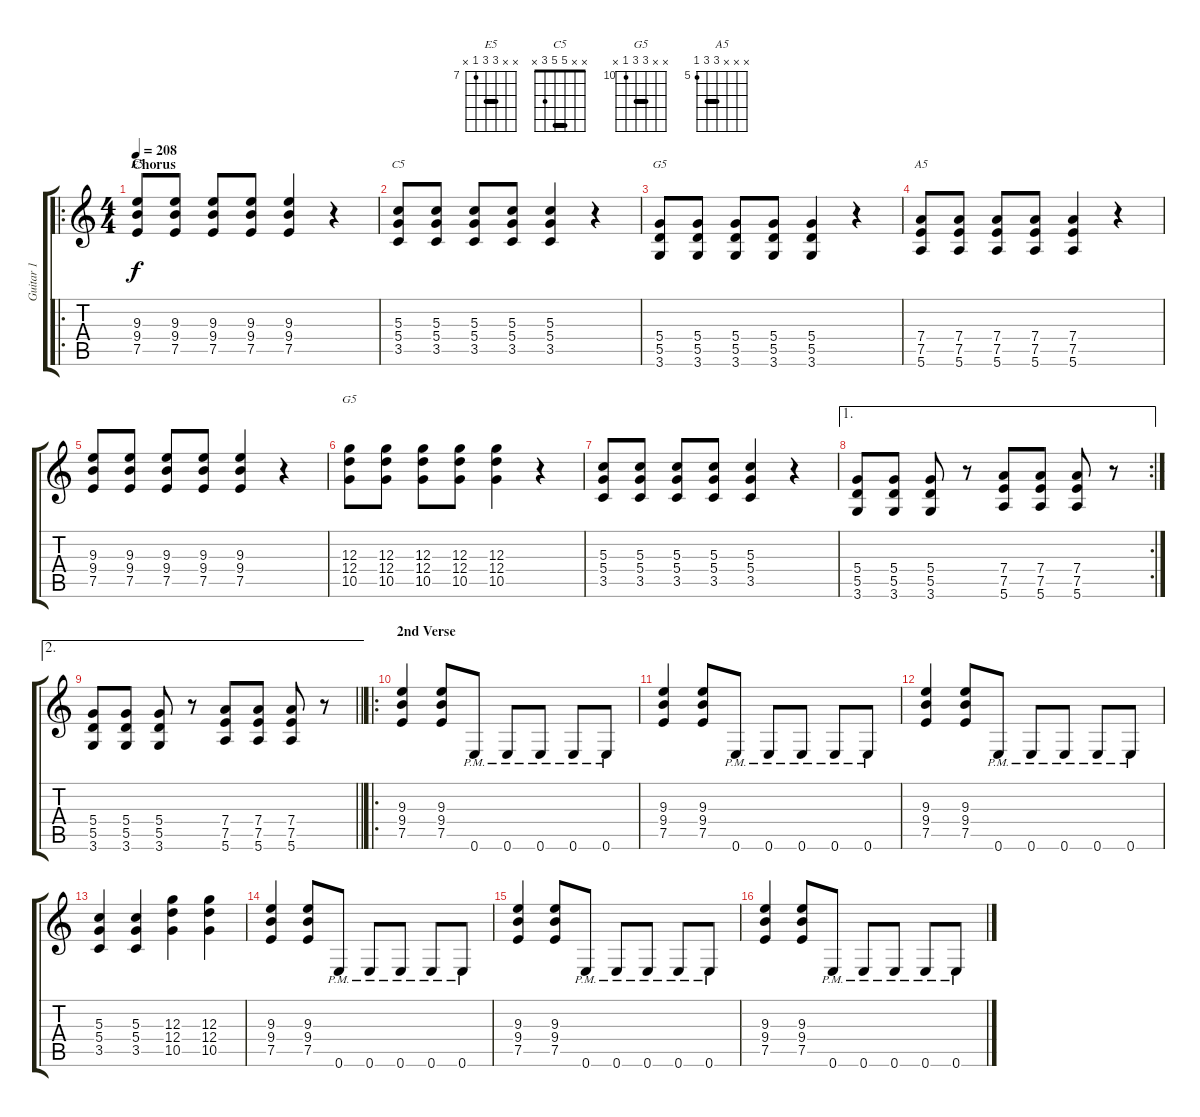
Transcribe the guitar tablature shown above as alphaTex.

\track ("Guitar 1" "Guitar 1") {instrument distortionguitar}
\staff {score tabs}
\tuning (E4 B3 G3 D3 A2 E2) {hide}
\chord ("E5" x x 9 9 7 x) {firstfret 7 barre 9}
\chord ("C5" x x 5 5 3 x) {barre 5}
\chord ("G5" x x x 5 5 3) {barre 5}
\chord ("A5" x x x 7 7 5) {firstfret 5 barre 7}
\chord ("G5" x x 12 12 10 x) {firstfret 10 barre 12}
\ro
\ts (4 4)
\section ("" "Chorus")
\tempo 208
\clef g2
\ks c
(9.3 9.4 7.5).8{ch "E5" dy f} (9.3 9.4 7.5).8 (9.3 9.4 7.5).8 (9.3 9.4 7.5).8 (9.3 9.4 7.5).4 r.4 |
(5.3 5.4 3.5).8{ch "C5"} (5.3 5.4 3.5).8 (5.3 5.4 3.5).8 (5.3 5.4 3.5).8 (5.3 5.4 3.5).4 r.4 |
(5.4 5.5 3.6).8{ch "G5"} (5.4 5.5 3.6).8 (5.4 5.5 3.6).8 (5.4 5.5 3.6).8 (5.4 5.5 3.6).4 r.4 |
(7.4 7.5 5.6).8{ch "A5"} (7.4 7.5 5.6).8 (7.4 7.5 5.6).8 (7.4 7.5 5.6).8 (7.4 7.5 5.6).4 r.4 |
(9.3 9.4 7.5).8 (9.3 9.4 7.5).8 (9.3 9.4 7.5).8 (9.3 9.4 7.5).8 (9.3 9.4 7.5).4 r.4 |
(12.3 12.4 10.5).8{ch "G5"} (12.3 12.4 10.5).8 (12.3 12.4 10.5).8 (12.3 12.4 10.5).8 (12.3 12.4 10.5).4 r.4 |
(5.3 5.4 3.5).8 (5.3 5.4 3.5).8 (5.3 5.4 3.5).8 (5.3 5.4 3.5).8 (5.3 5.4 3.5).4 r.4 |
\ae 1
\rc 2
(5.4 5.5 3.6).8 (5.4 5.5 3.6).8 (5.4 5.5 3.6).8 r.8 (7.4 7.5 5.6).8 (7.4 7.5 5.6).8 (7.4 7.5 5.6).8 r.8 |
\ae 2
\barLineRight lightlight
(5.4 5.5 3.6).8 (5.4 5.5 3.6).8 (5.4 5.5 3.6).8 r.8 (7.4 7.5 5.6).8 (7.4 7.5 5.6).8 (7.4 7.5 5.6).8 r.8 |
\ro
\section ("" "2nd Verse")
(9.3 9.4 7.5).4 (9.3 9.4 7.5).8 0.6{pm}.8 0.6{pm}.8 0.6{pm}.8 0.6{pm}.8 0.6{pm}.8 |
(9.3 9.4 7.5).4 (9.3 9.4 7.5).8 0.6{pm}.8 0.6{pm}.8 0.6{pm}.8 0.6{pm}.8 0.6{pm}.8 |
(9.3 9.4 7.5).4 (9.3 9.4 7.5).8 0.6{pm}.8 0.6{pm}.8 0.6{pm}.8 0.6{pm}.8 0.6{pm}.8 |
(5.3 5.4 3.5).4 (5.3 5.4 3.5).4 (12.3 12.4 10.5).4 (12.3 12.4 10.5).4 |
(9.3 9.4 7.5).4 (9.3 9.4 7.5).8 0.6{pm}.8 0.6{pm}.8 0.6{pm}.8 0.6{pm}.8 0.6{pm}.8 |
(9.3 9.4 7.5).4 (9.3 9.4 7.5).8 0.6{pm}.8 0.6{pm}.8 0.6{pm}.8 0.6{pm}.8 0.6{pm}.8 |
(9.3 9.4 7.5).4 (9.3 9.4 7.5).8 0.6{pm}.8 0.6{pm}.8 0.6{pm}.8 0.6{pm}.8 0.6{pm}.8
